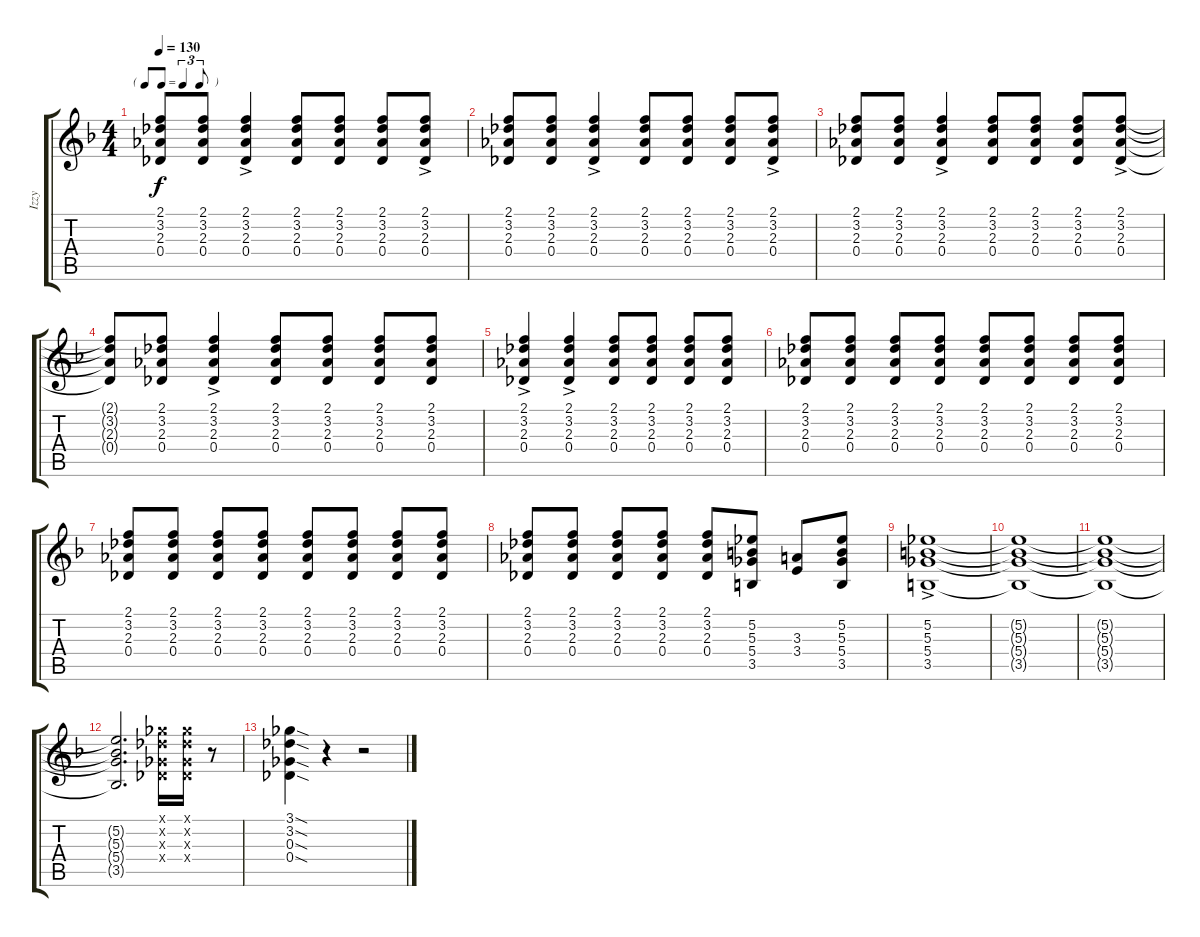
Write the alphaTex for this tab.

\track ("Izzy" "Izzy") {instrument overdrivenguitar}
\staff {score tabs}
\tuning (Eb4 Bb3 Gb3 Db3 Ab2 Eb2) {hide}
\ts (4 4)
\tf triplet8th
\tempo 130
\clef g2
\ks f
(2.1{t} 3.2{t} 2.3{t} 0.4{t}).8{dy f} (2.1 3.2 2.3 0.4).8 (2.1{ac} 3.2{ac} 2.3{ac} 0.4{ac}).4 (2.1 3.2 2.3 0.4).8 (2.1 3.2 2.3 0.4).8 (2.1 3.2 2.3 0.4).8 (2.1{ac} 3.2{ac} 2.3{ac} 0.4{ac}).8 |
(2.1 3.2 2.3 0.4).8 (2.1 3.2 2.3 0.4).8 (2.1{ac} 3.2{ac} 2.3{ac} 0.4{ac}).4 (2.1 3.2 2.3 0.4).8 (2.1 3.2 2.3 0.4).8 (2.1 3.2 2.3 0.4).8 (2.1{ac} 3.2{ac} 2.3{ac} 0.4{ac}).8 |
(2.1 3.2 2.3 0.4).8 (2.1 3.2 2.3 0.4).8 (2.1{ac} 3.2{ac} 2.3{ac} 0.4{ac}).4 (2.1 3.2 2.3 0.4).8 (2.1 3.2 2.3 0.4).8 (2.1 3.2 2.3 0.4).8 (2.1{ac} 3.2{ac} 2.3{ac} 0.4{ac}).8 |
(2.1{t} 3.2{t} 2.3{t} 0.4{t}).8 (2.1 3.2 2.3 0.4).8 (2.1{ac} 3.2{ac} 2.3{ac} 0.4{ac}).4 (2.1 3.2 2.3 0.4).8 (2.1 3.2 2.3 0.4).8 (2.1 3.2 2.3 0.4).8 (2.1 3.2 2.3 0.4).8 |
(2.1{ac} 3.2{ac} 2.3{ac} 0.4{ac}).4 (2.1{ac} 3.2{ac} 2.3{ac} 0.4{ac}).4 (2.1 3.2 2.3 0.4).8 (2.1 3.2 2.3 0.4).8 (2.1 3.2 2.3 0.4).8 (2.1 3.2 2.3 0.4).8 |
(2.1 3.2 2.3 0.4).8 (2.1 3.2 2.3 0.4).8 (2.1 3.2 2.3 0.4).8 (2.1 3.2 2.3 0.4).8 (2.1 3.2 2.3 0.4).8 (2.1 3.2 2.3 0.4).8 (2.1 3.2 2.3 0.4).8 (2.1 3.2 2.3 0.4).8 |
(2.1 3.2 2.3 0.4).8 (2.1 3.2 2.3 0.4).8 (2.1 3.2 2.3 0.4).8 (2.1 3.2 2.3 0.4).8 (2.1 3.2 2.3 0.4).8 (2.1 3.2 2.3 0.4).8 (2.1 3.2 2.3 0.4).8 (2.1 3.2 2.3 0.4).8 |
(2.1 3.2 2.3 0.4).8 (2.1 3.2 2.3 0.4).8 (2.1 3.2 2.3 0.4).8 (2.1 3.2 2.3 0.4).8 (2.1 3.2 2.3 0.4).8 (5.2 5.3 5.4 3.5).8 (3.3 3.4).8 (5.2 5.3 5.4 3.5).8 |
(5.2{ac} 5.3{ac} 5.4{ac} 3.5{ac}).1 |
(5.2{t} 5.3{t} 5.4{t} 3.5{t}).1 |
(5.2{t} 5.3{t} 5.4{t} 3.5{t}).1 |
(5.2{t} 5.3{t} 5.4{t} 3.5{t}).2{d} (3.1{x} 3.2{x} 0.3{x} 0.4{x}).16 (3.1{x} 3.2{x} 0.3{x} 0.4{x}).16 r.8 |
(3.1{sod} 3.2{sod} 0.3{sod} 0.4{sod}).4 r.4 r.2
